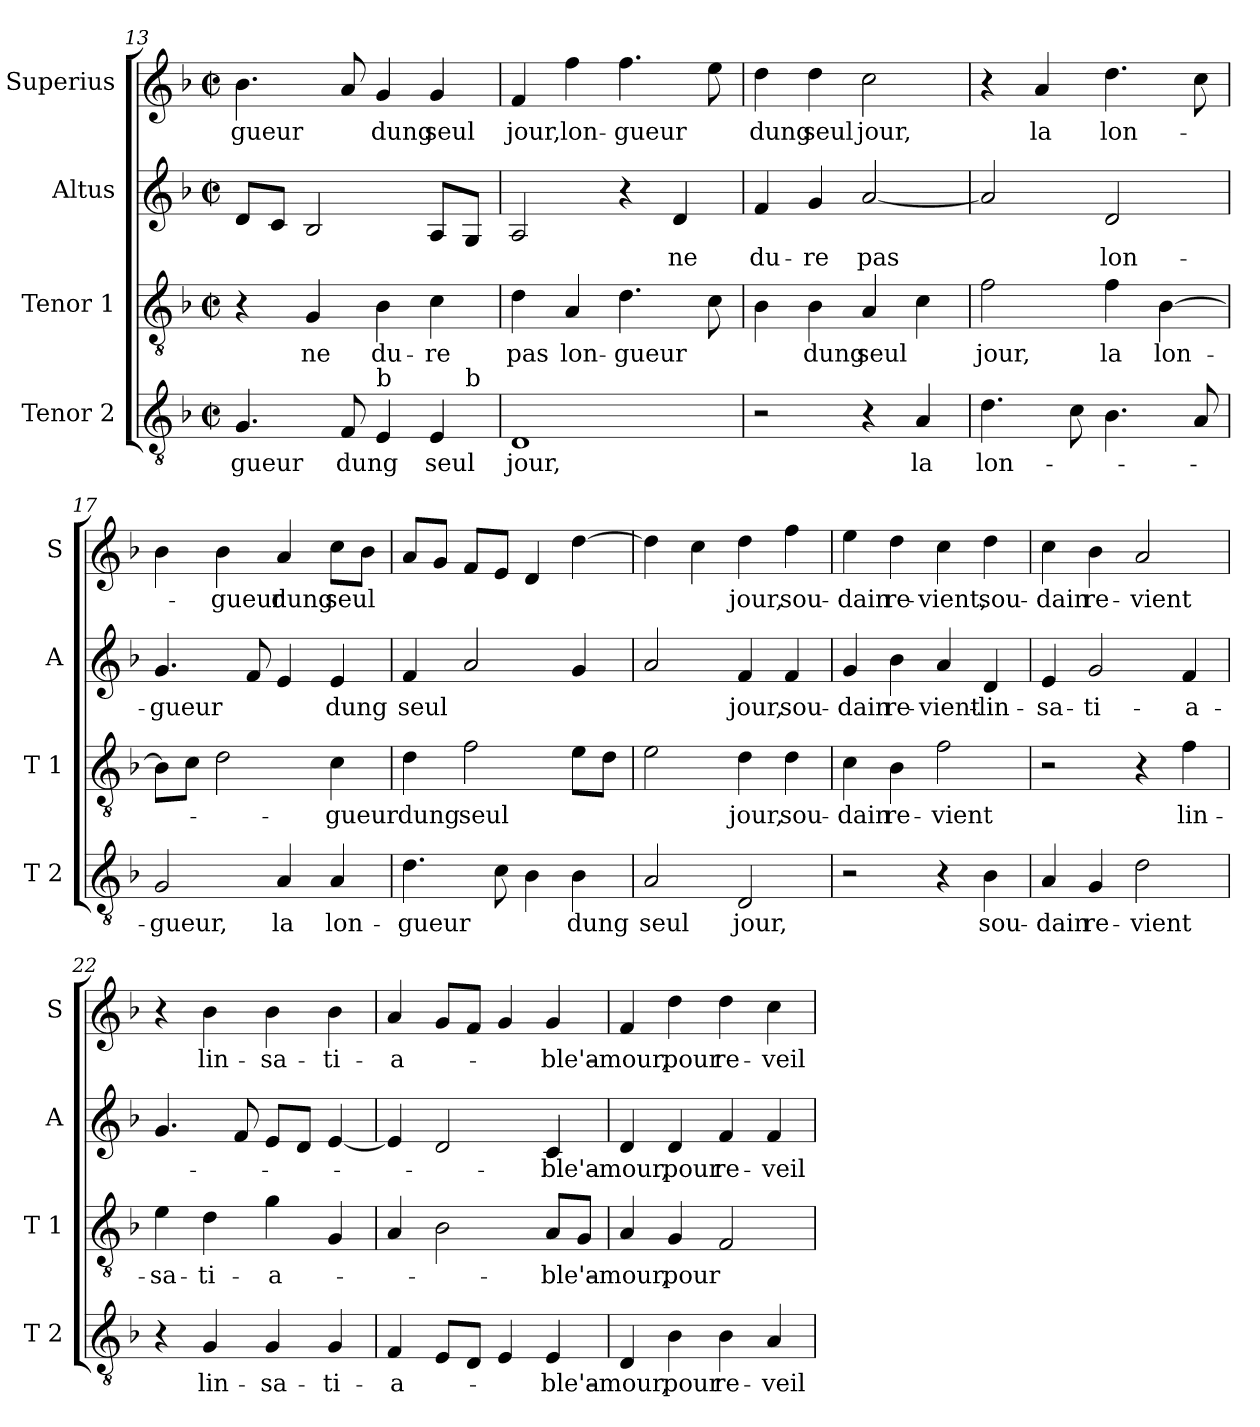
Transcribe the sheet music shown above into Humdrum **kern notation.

**kern	**text	**kern	**text	**kern	**text	**kern	**text
*part4	*part4	*part3	*part3	*part2	*part2	*part1	*part1
*staff4	*staff4	*staff3	*staff3	*staff2	*staff2	*staff1	*staff1
*I"Tenor 2	*	*I"Tenor 1	*	*I"Altus	*	*I"Superius	*
*I'T 2	*	*I'T 1	*	*I'A	*	*I'S	*
*clefGv2	*	*clefGv2	*	*clefG2	*	*clefG2	*
*k[b-]	*	*k[b-]	*	*k[b-]	*	*k[b-]	*
*F:	*	*F:	*	*F:	*	*F:	*
*M2/2	*	*M2/2	*	*M2/2	*	*M2/2	*
*met(c|)	*	*met(c|)	*	*met(c|)	*	*met(c|)	*
=13	=13	=13	=13	=13	=13	=13	=13
*^	*	*	*	*	*	*	*
4.G/	2..ryy	-gueur	4r	.	8d/L	.	4.b-\	-gueur
.	.	.	.	.	8c/J	.	.	.
.	.	.	4G/	ne	2B-/	.	.	.
8F/	.	dung	.	.	.	.	8a/	.
!LO:TX:a:t=b	!	!	!	!	!	!	!	!
4E/	.	.	4B-\	du-	.	.	4g/	dung
4E/	.	seul	4c\	-re	8A/L	.	4g/	seul
!	!LO:TX:a:t=b	!	!	!	!	!	!	!
.	8ryy	.	.	.	8G/J	.	.	.
*v	*v	*	*	*	*	*	*	*
=14	=14	=14	=14	=14	=14	=14	=14
1D	jour,	4d\	pas	2A/	.	4f/	jour,
.	.	4A/	lon-	.	.	4ff\	lon-
.	.	4.d\	-gueur	4r	.	4.ff\	-gueur
.	.	.	.	4d/	ne	.	.
.	.	8c\	.	.	.	8ee\	.
=15	=15	=15	=15	=15	=15	=15	=15
2r	.	4B-\	.	4f/	du-	4dd\	dung
.	.	4B-\	dung	4g/	-re	4dd\	seul
4r	.	4A/	seul	[2a/	pas	2cc\	jour,
4A/	la	4c\	.	.	.	.	.
!!LO:PB:g=z
=16	=16	=16	=16	=16	=16	=16	=16
4.d\	lon-	2f\	jour,	2a/]	.	4r	.
.	.	.	.	.	.	4a/	la
8c\	.	.	.	.	.	.	.
4.B-\	.	4f\	la	2d/	lon-	4.dd\	lon-
.	.	[4B-\	lon-	.	.	.	.
8A/	.	.	.	.	.	8cc\	.
=17	=17	=17	=17	=17	=17	=17	=17
2G/	-gueur,	8B-\L]	.	4.g/	-gueur	4b-\	.
.	.	8c\J	.	.	.	.	.
.	.	2d\	.	.	.	4b-\	-gueur
.	.	.	.	8f/	.	.	.
4A/	la	.	.	4e/	.	4a/	dung
4A/	lon-	4c\	-gueur	4e/	dung	8cc\L	seul
.	.	.	.	.	.	8b-\J	.
=18	=18	=18	=18	=18	=18	=18	=18
4.d\	-gueur	4d\	dung	4f/	seul	8a/L	.
.	.	.	.	.	.	8g/J	.
.	.	2f\	seul	2a/	.	8f/L	.
8c\	.	.	.	.	.	8e/J	.
4B-\	.	.	.	.	.	4d/	.
4B-\	dung	8e\L	.	4g/	.	[4dd\	.
.	.	8d\J	.	.	.	.	.
=19	=19	=19	=19	=19	=19	=19	=19
2A/	seul	2e\	.	2a/	.	4dd\]	.
.	.	.	.	.	.	4cc\	.
2D/	jour,	4d\	jour,	4f/	jour,	4dd\	jour,
.	.	4d\	sou-	4f/	sou-	4ff\	sou-
=20	=20	=20	=20	=20	=20	=20	=20
2r	.	4c\	-dain	4g/	-dain	4ee\	-dain
.	.	4B-\	re-	4b-\	re-	4dd\	re-
4r	.	2f\	-vient	4a/	-vient-	4cc\	-vient,
4B-\	sou-	.	.	4d/	-lin-	4dd\	sou-
!!LO:LB:g=z
=21	=21	=21	=21	=21	=21	=21	=21
4A/	-dain	2r	.	4e/	-sa-	4cc\	-dain
4G/	re-	.	.	2g/	-ti-	4b-\	re-
2d\	-vient	4r	.	.	.	2a/	-vient
.	.	4f\	lin-	4f/	-a-	.	.
=22	=22	=22	=22	=22	=22	=22	=22
4r	.	4e\	-sa-	4.g/	.	4r	.
4G/	lin-	4d\	-ti-	.	.	4b-\	lin-
.	.	.	.	8f/	.	.	.
4G/	-sa-	4g\	-a-	8e/L	.	4b-\	-sa-
.	.	.	.	8d/J	.	.	.
4G/	-ti-	4G/	.	[4e/	.	4b-\	-ti-
=23	=23	=23	=23	=23	=23	=23	=23
4F/	-a-	4A/	.	4e/]	.	4a/	-a-
8E/L	.	2B-\	.	2d/	.	8g/L	.
8D/J	.	.	.	.	.	8f/J	.
4E/	.	.	.	.	.	4g/	.
4E/	-ble'a-	8A/L	-ble'a-	4c/	-ble'a-	4g/	-ble'a-
.	.	8G/J	.	.	.	.	.
=24	=24	=24	=24	=24	=24	=24	=24
4D/	-mour,	4A/	-mour,	4d/	-mour,	4f/	-mour,
4B-\	pour	4G/	pour	4d/	pour	4dd\	pour
4B-\	re-	2F/	.	4f/	re-	4dd\	re-
4A/	-veil-	.	.	4f/	-veil-	4cc\	-veil-
=	=	=	=	=	=	=	=
*-	*-	*-	*-	*-	*-	*-	*-
